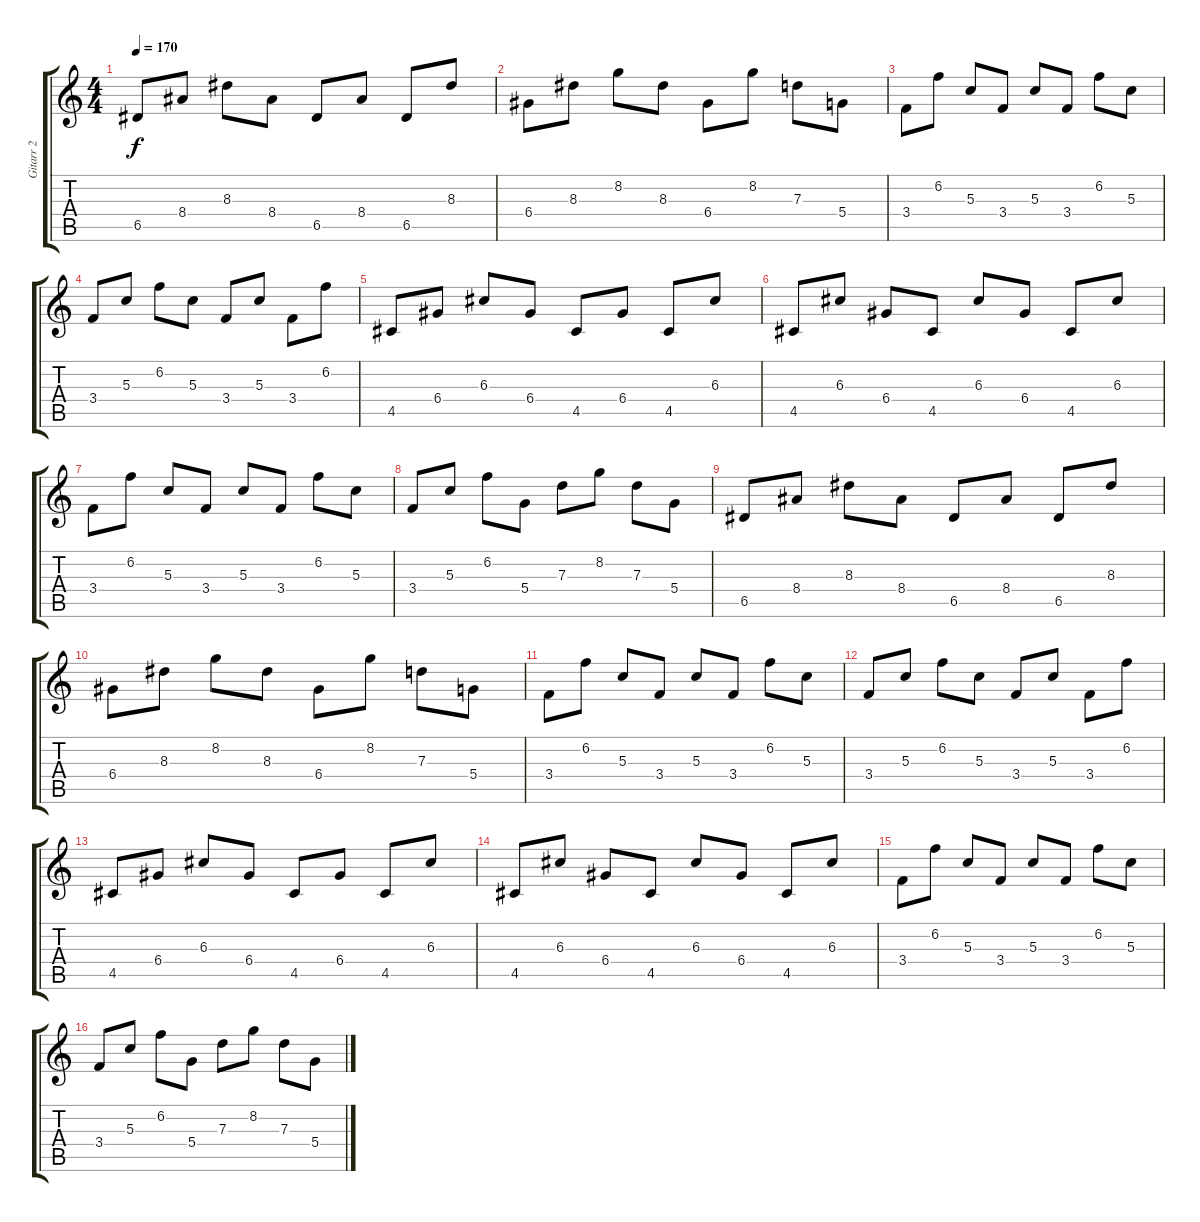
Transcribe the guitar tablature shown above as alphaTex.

\track ("Gitarr 2" "Gitarr 2") {instrument overdrivenguitar}
\staff {score tabs}
\tuning (E4 B3 G3 D3 A2 E2) {hide}
\ts (4 4)
\tempo 170
\clef g2
\ks c
6.5.8{dy f instrument overdrivenguitar} 8.4.8 8.3.8 8.4.8 6.5.8 8.4.8 6.5.8 8.3.8 |
6.4.8 8.3.8 8.2.8 8.3.8 6.4.8 8.2.8 7.3.8 5.4.8 |
3.4.8 6.2.8 5.3.8 3.4.8 5.3.8 3.4.8 6.2.8 5.3.8 |
3.4.8 5.3.8 6.2.8 5.3.8 3.4.8 5.3.8 3.4.8 6.2.8 |
4.5.8 6.4.8 6.3.8 6.4.8 4.5.8 6.4.8 4.5.8 6.3.8 |
4.5.8 6.3.8 6.4.8 4.5.8 6.3.8 6.4.8 4.5.8 6.3.8 |
3.4.8 6.2.8 5.3.8 3.4.8 5.3.8 3.4.8 6.2.8 5.3.8 |
3.4.8 5.3.8 6.2.8 5.4.8 7.3.8 8.2.8 7.3.8 5.4.8 |
6.5.8 8.4.8 8.3.8 8.4.8 6.5.8 8.4.8 6.5.8 8.3.8 |
6.4.8 8.3.8 8.2.8 8.3.8 6.4.8 8.2.8 7.3.8 5.4.8 |
3.4.8 6.2.8 5.3.8 3.4.8 5.3.8 3.4.8 6.2.8 5.3.8 |
3.4.8 5.3.8 6.2.8 5.3.8 3.4.8 5.3.8 3.4.8 6.2.8 |
4.5.8 6.4.8 6.3.8 6.4.8 4.5.8 6.4.8 4.5.8 6.3.8 |
4.5.8 6.3.8 6.4.8 4.5.8 6.3.8 6.4.8 4.5.8 6.3.8 |
3.4.8 6.2.8 5.3.8 3.4.8 5.3.8 3.4.8 6.2.8 5.3.8 |
3.4.8 5.3.8 6.2.8 5.4.8 7.3.8 8.2.8 7.3.8 5.4.8
